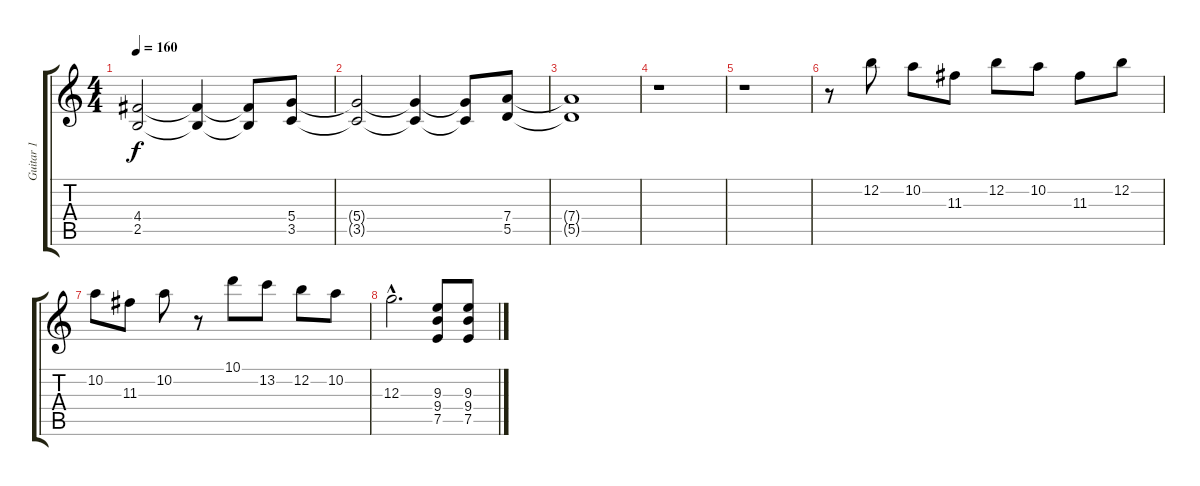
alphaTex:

\track ("Guitar 1" "Guitar 1") {instrument distortionguitar}
\staff {score tabs}
\tuning (E4 B3 G3 D3 A2 E2) {hide}
\ts (4 4)
\tempo 160
\clef g2
\ks c
(4.4{t} 2.5{t}).2{dy f} (4.4{t} 2.5{t}).4 (4.4{t} 2.5{t}).8 (5.4 3.5).8 |
(5.4{t} 3.5{t}).2 (5.4{t} 3.5{t}).4 (5.4{t} 3.5{t}).8 (7.4 5.5).8 |
(7.4{t} 5.5{t}).1 |
r.1 |
r.1 |
r.8 12.2.8 10.2.8 11.3.8 12.2.8 10.2.8 11.3.8 12.2.8 |
10.2.8 11.3.8 10.2.8 r.8 10.1.8 13.2.8 12.2.8 10.2.8 |
12.3{hac}.2{d} (9.3 9.4 7.5).8 (9.3 9.4 7.5).8
